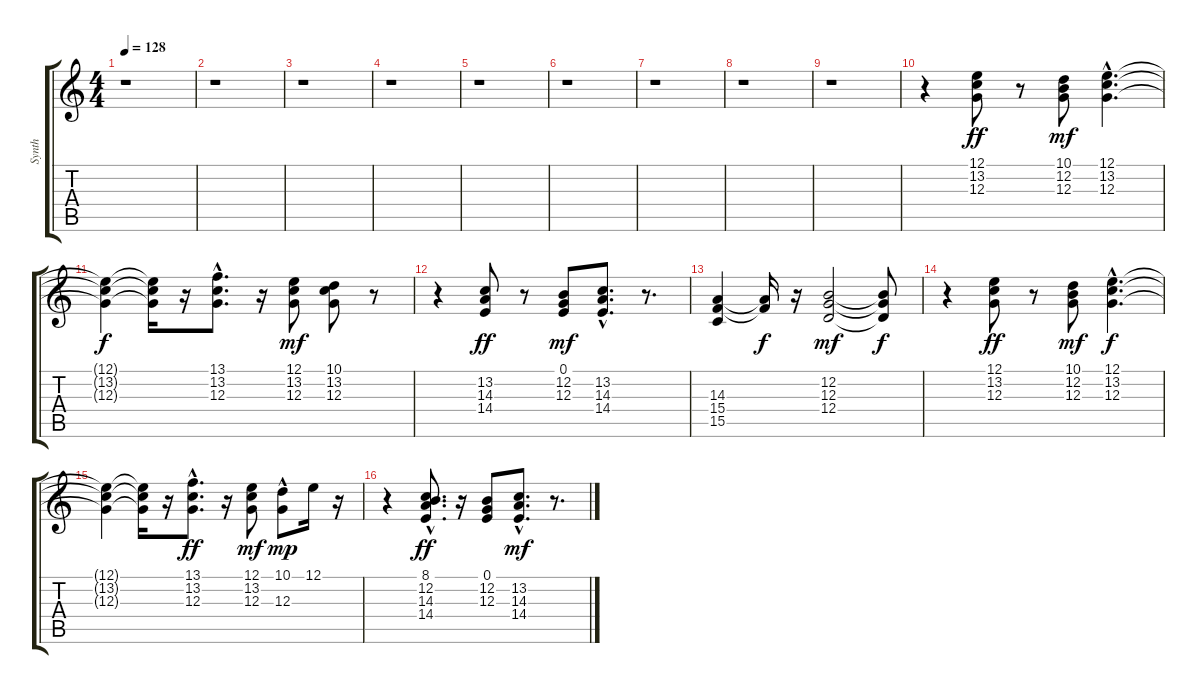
\track ("Synth" "Synth") {instrument synthbrass1}
\staff {score tabs}
\tuning (E4 B3 G3 D3 A2 E2) {hide}
\ts (4 4)
\tempo 128
\clef g2
\ks c
r.1{dy mf} |
r.1 |
r.1 |
r.1 |
r.1 |
r.1 |
r.1 |
r.1 |
r.1 |
r.4 (12.1 13.2 12.3).8{dy ff} r.8 (10.1 12.2 12.3).8{dy mf} (12.1{hac} 13.2{hac} 12.3{hac}).4{d} |
(12.1{t} 13.2{t} 12.3{t}).4{dy f} (12.1{t} 13.2{t} 12.3{t}).16 r.16 (13.1{hac} 13.2{hac} 12.3{hac}).8{d} r.16 (12.1 13.2 12.3).8{dy mf} (10.1 13.2 12.3).8 r.8 |
r.4 (13.2 14.3 14.4).8{dy ff} r.8 (0.1 12.2 12.3).8{dy mf} (13.2{hac} 14.3{hac} 14.4{hac}).8{d} r.8{d} |
(14.3 15.4 15.5).4 (14.3{t} 15.4{t}).16{dy f} r.16 (12.2 12.3 12.4).2{dy mf} (12.2{t} 12.3{t} 12.4{t}).8{dy f} |
r.4 (12.1 13.2 12.3).8{dy ff} r.8 (10.1 12.2 12.3).8{dy mf} (12.1{hac} 13.2{hac} 12.3{hac}).4{d dy f} |
(12.1{t} 13.2{t} 12.3{t}).4 (12.1{t} 13.2{t} 12.3{t}).16 r.16 (13.1{hac} 13.2{hac} 12.3{hac}).8{d dy ff} r.16 (12.1 13.2 12.3).8{dy mf} (10.1 12.3{hac}).8{dy mp} 12.1.16 r.16 |
r.4 (8.1 12.2 14.3{hac} 14.4).8{d dy ff} r.16 (0.1 12.2 12.3).8 (13.2{hac} 14.3{hac} 14.4{hac}).8{d dy mf} r.8{d}
